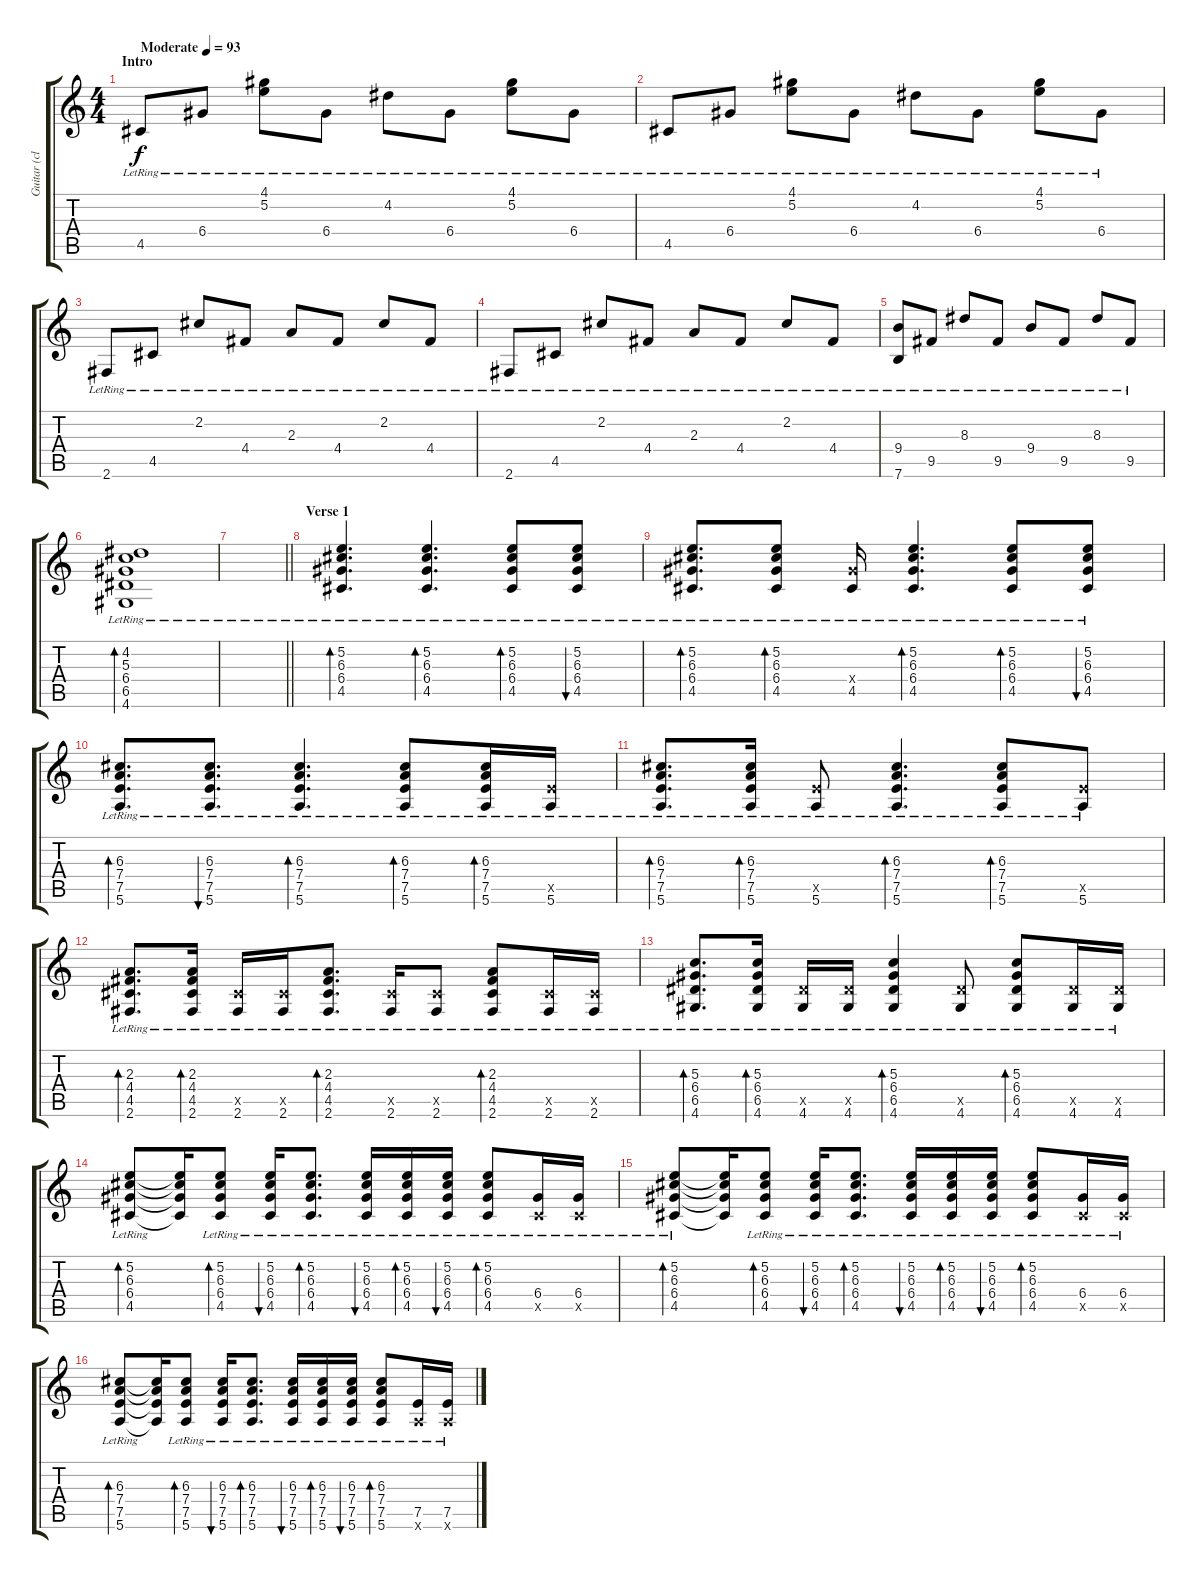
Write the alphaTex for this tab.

\track ("Guitar (clean, rhythm) 2" "Guitar (cl") {instrument acousticguitarsteel}
\staff {score tabs}
\tuning (E4 B3 G3 D3 A2 E2) {hide}
\ts (4 4)
\section ("" "Intro")
\tempo (93 "Moderate")
\clef g2
\ks c
4.5{lr}.8{dy f instrument acousticguitarsteel} 6.4{lr}.8 (4.1{lr} 5.2{lr}).8 6.4{lr}.8 4.2{lr}.8 6.4{lr}.8 (4.1{lr} 5.2{lr}).8 6.4{lr}.8 |
4.5{lr}.8 6.4{lr}.8 (4.1{lr} 5.2{lr}).8 6.4{lr}.8 4.2{lr}.8 6.4{lr}.8 (4.1{lr} 5.2{lr}).8 6.4{lr}.8 |
2.6{lr}.8 4.5{lr}.8 2.2{lr}.8 4.4{lr}.8 2.3{lr}.8 4.4{lr}.8 2.2{lr}.8 4.4{lr}.8 |
2.6{lr}.8 4.5{lr}.8 2.2{lr}.8 4.4{lr}.8 2.3{lr}.8 4.4{lr}.8 2.2{lr}.8 4.4{lr}.8 |
(9.4{lr} 7.6{lr}).8 9.5{lr}.8 8.3{lr}.8 9.5{lr}.8 9.4{lr}.8 9.5{lr}.8 8.3{lr}.8 9.5{lr}.8 |
(4.2{lr} 5.3{lr} 6.4{lr} 6.5{lr} 4.6{lr}).1{bd 120} |
\barLineRight lightlight
|
\section ("" "Verse 1")
(5.2{lr} 6.3{lr} 6.4{lr} 4.5{lr}).4{d bd 60 volume 8} (5.2{lr} 6.3{lr} 6.4{lr} 4.5{lr}).4{d bd 60} (5.2{lr} 6.3{lr} 6.4{lr} 4.5{lr}).8{bd 60} (5.2{lr} 6.3{lr} 6.4{lr} 4.5{lr}).8{bu 60} |
(5.2{lr} 6.3{lr} 6.4{lr} 4.5{lr}).8{d bd 60} (5.2{lr} 6.3{lr} 6.4{lr} 4.5{lr}).8{bd 60} (6.4{x} 4.5{lr}).16 (5.2{lr} 6.3{lr} 6.4{lr} 4.5{lr}).4{d bd 60} (5.2{lr} 6.3{lr} 6.4{lr} 4.5{lr}).8{bd 60} (5.2{lr} 6.3{lr} 6.4{lr} 4.5{lr}).8{bu 60} |
(6.3{lr} 7.4{lr} 7.5{lr} 5.6{lr}).8{d bd 60} (6.3{lr} 7.4{lr} 7.5{lr} 5.6{lr}).8{d bu 60} (6.3{lr} 7.4{lr} 7.5{lr} 5.6{lr}).4{d bd 60} (6.3{lr} 7.4{lr} 7.5{lr} 5.6{lr}).8{bd 60} (6.3{lr} 7.4{lr} 7.5{lr} 5.6{lr}).16{bd 60} (7.5{x} 5.6{lr}).16 |
(6.3{lr} 7.4{lr} 7.5{lr} 5.6{lr}).8{d bd 60} (6.3{lr} 7.4{lr} 7.5{lr} 5.6{lr}).16{bd 60} (7.5{x} 5.6{lr}).8 (6.3{lr} 7.4{lr} 7.5{lr} 5.6{lr}).4{d bd 60} (6.3{lr} 7.4{lr} 7.5{lr} 5.6{lr}).8{bd 60} (7.5{x} 5.6{lr}).8 |
(2.3{lr} 4.4{lr} 4.5{lr} 2.6{lr}).8{d bd 60} (2.3{lr} 4.4{lr} 4.5{lr} 2.6{lr}).16{bd 60} (4.5{x} 2.6{lr}).16 (4.5{x} 2.6{lr}).16 (2.3{lr} 4.4{lr} 4.5{lr} 2.6{lr}).8{d bd 60} (4.5{x} 2.6{lr}).16 (4.5{x} 2.6{lr}).8 (2.3{lr} 4.4{lr} 4.5{lr} 2.6{lr}).8{bd 60} (4.5{x} 2.6{lr}).16 (4.5{x} 2.6{lr}).16 |
(5.3{lr} 6.4{lr} 6.5{lr} 4.6{lr}).8{d bd 60} (5.3{lr} 6.4{lr} 6.5{lr} 4.6{lr}).16{bd 60} (6.5{x} 4.6{lr}).16 (6.5{x} 4.6{lr}).16 (5.3{lr} 6.4{lr} 6.5{lr} 4.6{lr}).4{bd 60} (6.5{x} 4.6{lr}).8 (5.3{lr} 6.4{lr} 6.5{lr} 4.6{lr}).8{bd 60} (6.5{x} 4.6{lr}).16 (6.5{x} 4.6{lr}).16 |
(5.2{lr} 6.3{lr} 6.4{lr} 4.5{lr}).8{bd 60} (5.2{t} 6.3{t} 6.4{t} 4.5{t}).16 (5.2{lr} 6.3{lr} 6.4{lr} 4.5{lr}).8{bd 60} (5.2{lr} 6.3{lr} 6.4{lr} 4.5{lr}).16{bu 60} (5.2{lr} 6.3{lr} 6.4{lr} 4.5{lr}).8{d bd 60} (5.2{lr} 6.3{lr} 6.4{lr} 4.5{lr}).16{bu 60} (5.2{lr} 6.3{lr} 6.4{lr} 4.5{lr}).16{bd 60} (5.2{lr} 6.3{lr} 6.4{lr} 4.5{lr}).16{bu 60} (5.2{lr} 6.3{lr} 6.4{lr} 4.5{lr}).8{bd 60} (6.4{lr} 4.5{x}).16 (6.4{lr} 4.5{x}).16 |
(5.2{lr} 6.3{lr} 6.4{lr} 4.5{lr}).8{bd 60} (5.2{t} 6.3{t} 6.4{t} 4.5{t}).16 (5.2{lr} 6.3{lr} 6.4{lr} 4.5{lr}).8{bd 60} (5.2{lr} 6.3{lr} 6.4{lr} 4.5{lr}).16{bu 60} (5.2{lr} 6.3{lr} 6.4{lr} 4.5{lr}).8{d bd 60} (5.2{lr} 6.3{lr} 6.4{lr} 4.5{lr}).16{bu 60} (5.2{lr} 6.3{lr} 6.4{lr} 4.5{lr}).16{bd 60} (5.2{lr} 6.3{lr} 6.4{lr} 4.5{lr}).16{bu 60} (5.2{lr} 6.3{lr} 6.4{lr} 4.5{lr}).8{bd 60} (6.4{lr} 4.5{x}).16 (6.4{lr} 4.5{x}).16 |
(6.3{lr} 7.4{lr} 7.5{lr} 5.6{lr}).8{bd 60} (6.3{t} 7.4{t} 7.5{t} 5.6{t}).16 (6.3{lr} 7.4{lr} 7.5{lr} 5.6{lr}).8{bd 60} (6.3{lr} 7.4{lr} 7.5{lr} 5.6{lr}).16{bu 60} (6.3{lr} 7.4{lr} 7.5{lr} 5.6{lr}).8{d bd 60} (6.3{lr} 7.4{lr} 7.5{lr} 5.6{lr}).16{bu 60} (6.3{lr} 7.4{lr} 7.5{lr} 5.6{lr}).16{bd 60} (6.3{lr} 7.4{lr} 7.5{lr} 5.6{lr}).16{bu 60} (6.3{lr} 7.4{lr} 7.5{lr} 5.6{lr}).8{bd 60} (7.5{lr} 5.6{x}).16 (7.5{lr} 5.6{x}).16
